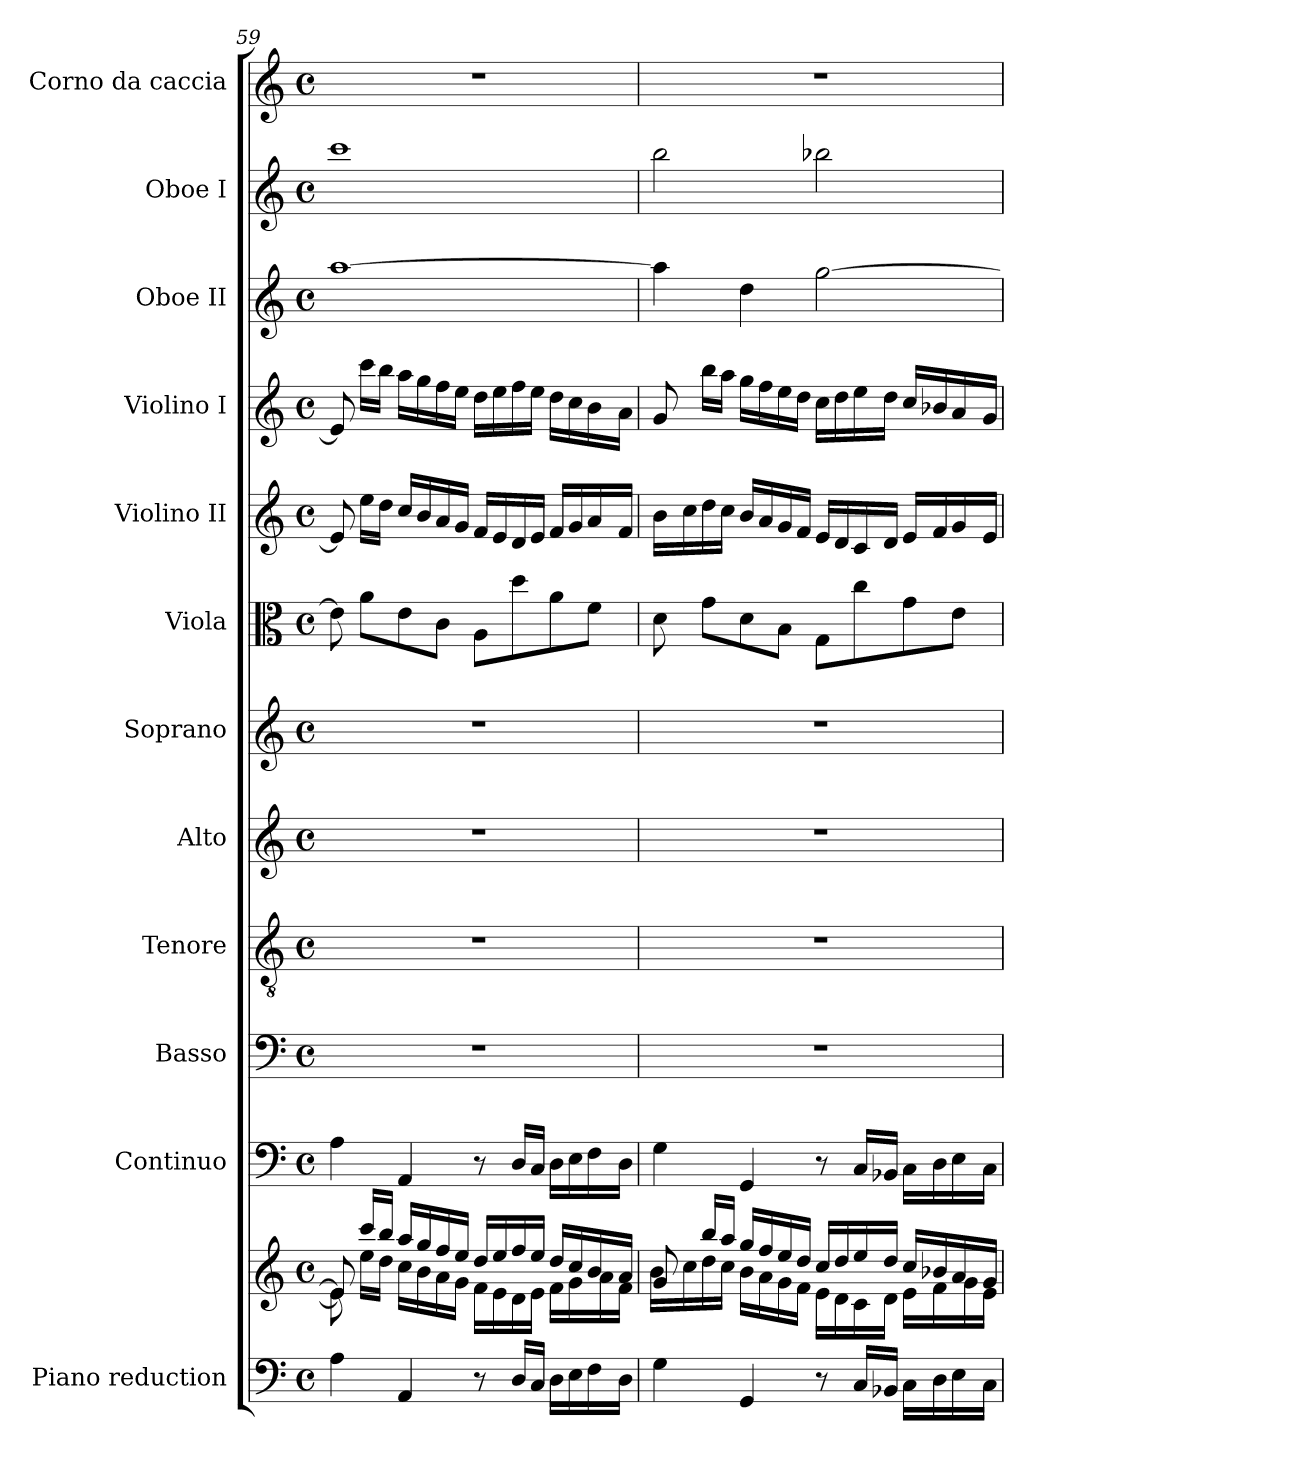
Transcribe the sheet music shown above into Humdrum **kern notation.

**kern	**kern	**kern	**kern	**kern	**kern	**kern	**kern	**kern	**kern	**kern	**kern	**kern
*part12	*part12	*part11	*part10	*part9	*part8	*part7	*part6	*part5	*part4	*part3	*part2	*part1
*staff13	*staff12	*staff11	*staff10	*staff9	*staff8	*staff7	*staff6	*staff5	*staff4	*staff3	*staff2	*staff1
*I"Piano reduction	*	*I"Continuo	*I"Basso	*I"Tenore	*I"Alto	*I"Soprano	*I"Viola	*I"Violino II	*I"Violino I	*I"Oboe II	*I"Oboe I	*I"Corno da caccia
*I'Pno	*	*	*	*	*	*	*I'Vla	*I'Vln	*I'Vln	*I'Ob	*I'Ob	*
!!LO:PB:g=z
*clefF4	*clefG2	*clefF4	*clefF4	*clefGv2	*clefG2	*clefG2	*clefC3	*clefG2	*clefG2	*clefG2	*clefG2	*clefG2
*	*	*	*	*	*	*	*	*	*	*	*	*ITrd7c12
*k[]	*k[]	*k[]	*k[]	*k[]	*k[]	*k[]	*k[]	*k[]	*k[]	*k[]	*k[]	*k[]
*M4/4	*M4/4	*M4/4	*M4/4	*M4/4	*M4/4	*M4/4	*M4/4	*M4/4	*M4/4	*M4/4	*M4/4	*M4/4
*met(c)	*met(c)	*met(c)	*met(c)	*met(c)	*met(c)	*met(c)	*met(c)	*met(c)	*met(c)	*met(c)	*met(c)	*met(c)
=59	=59	=59	=59	=59	=59	=59	=59	=59	=59	=59	=59	=59
*	*^	*	*	*	*	*	*	*	*	*	*	*
4A\	8e/]	8e\]	4A\	1r	1r	1r	1r	8e\]	8e/]	8e/]	[1aa	1ccc	1r
.	16ccc/LL	16ee\LL	.	.	.	.	.	8a\L	16ee\LL	16ccc\LL	.	.	.
.	16bb/JJ	16dd\JJ	.	.	.	.	.	.	16dd\JJ	16bb\JJ	.	.	.
4AA/	16aa/LL	16cc\LL	4AA/	.	.	.	.	8e\	16cc/LL	16aa\LL	.	.	.
.	16gg/	16b\	.	.	.	.	.	.	16b/	16gg\	.	.	.
.	16ff/	16a\	.	.	.	.	.	8c\J	16a/	16ff\	.	.	.
.	16ee/JJ	16g\JJ	.	.	.	.	.	.	16g/JJ	16ee\JJ	.	.	.
8r	16dd/LL	16f\LL	8r	.	.	.	.	8A\L	16f/LL	16dd\LL	.	.	.
.	16ee/	16e\	.	.	.	.	.	.	16e/	16ee\	.	.	.
16D/LL	16ff/	16d\	16D/LL	.	.	.	.	8dd\	16d/	16ff\	.	.	.
16C/JJ	16ee/JJ	16e\JJ	16C/JJ	.	.	.	.	.	16e/JJ	16ee\JJ	.	.	.
16D\LL	16dd/LL	16f\LL	16D\LL	.	.	.	.	8a\	16f/LL	16dd\LL	.	.	.
16E\	16cc/	16g\	16E\	.	.	.	.	.	16g/	16cc\	.	.	.
16F\	16b/	16a\	16F\	.	.	.	.	8f\J	16a/	16b\	.	.	.
16D\JJ	16a/JJ	16f\JJ	16D\JJ	.	.	.	.	.	16f/JJ	16a\JJ	.	.	.
=60	=60	=60	=60	=60	=60	=60	=60	=60	=60	=60	=60	=60	=60
4G\	8g/	16b\LL	4G\	1r	1r	1r	1r	8d\	16b\LL	8g/	4aa\]	2bb\	1r
.	.	16cc\	.	.	.	.	.	.	16cc\	.	.	.	.
.	16bb/LL	16dd\	.	.	.	.	.	8g\L	16dd\	16bb\LL	.	.	.
.	16aa/JJ	16cc\JJ	.	.	.	.	.	.	16cc\JJ	16aa\JJ	.	.	.
4GG/	16gg/LL	16b\LL	4GG/	.	.	.	.	8d\	16b/LL	16gg\LL	4dd\	.	.
.	16ff/	16a\	.	.	.	.	.	.	16a/	16ff\	.	.	.
.	16ee/	16g\	.	.	.	.	.	8B\J	16g/	16ee\	.	.	.
.	16dd/JJ	16f\JJ	.	.	.	.	.	.	16f/JJ	16dd\JJ	.	.	.
8r	16cc/LL	16e\LL	8r	.	.	.	.	8G\L	16e/LL	16cc\LL	[2gg\	2bb-X\	.
.	16dd/	16d\	.	.	.	.	.	.	16d/	16dd\	.	.	.
16C/LL	16ee/	16c\	16C/LL	.	.	.	.	8cc\	16c/	16ee\	.	.	.
16BB-X/JJ	16dd/JJ	16d\JJ	16BB-X/JJ	.	.	.	.	.	16d/JJ	16dd\JJ	.	.	.
16C\LL	16cc/LL	16e\LL	16C\LL	.	.	.	.	8g\	16e/LL	16cc/LL	.	.	.
16D\	16b-X/	16f\	16D\	.	.	.	.	.	16f/	16b-X/	.	.	.
16E\	16a/	16g\	16E\	.	.	.	.	8e\J	16g/	16a/	.	.	.
16C\JJ	16g/JJ	16e\JJ	16C\JJ	.	.	.	.	.	16e/JJ	16g/JJ	.	.	.
*	*v	*v	*	*	*	*	*	*	*	*	*	*	*
=	=	=	=	=	=	=	=	=	=	=	=	=
*-	*-	*-	*-	*-	*-	*-	*-	*-	*-	*-	*-	*-
